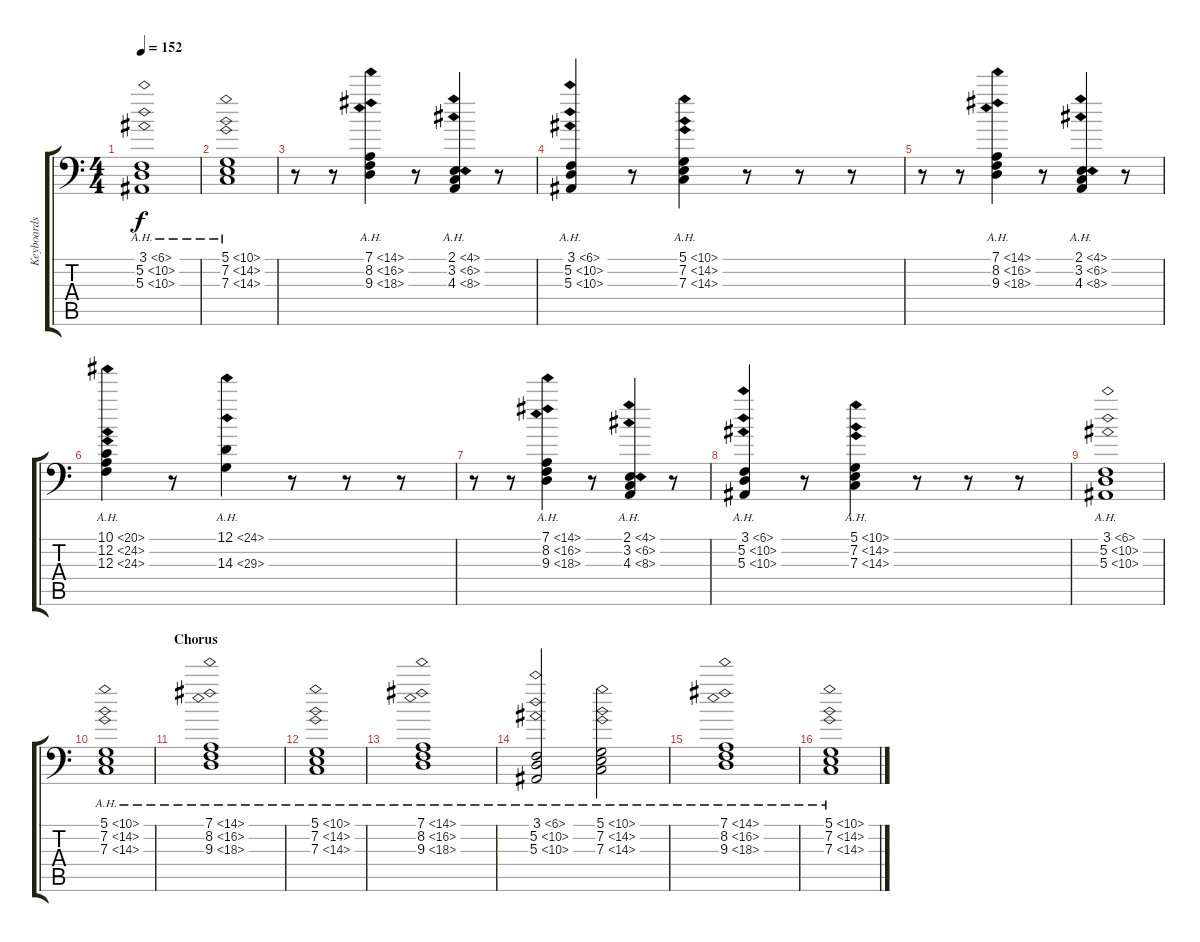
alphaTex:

\track ("Keyboards" "Keyboards") {instrument stringensemble1}
\staff {score tabs}
\tuning (D3 A2 F2 C2 G1 D1) {hide}
\ts (4 4)
\tempo 152
\clef f4
\ks c
(3.1{ah 3} 5.2{ah 5} 5.3{ah 5}).1{dy f} |
(5.1{ah 5} 7.2{ah 7} 7.3{ah 7}).1 |
r.8 r.8 (7.1{ah 7} 8.2{ah 8} 9.3{ah 9}).4 r.8 (2.1{ah 2} 3.2{ah 3} 4.3{ah 4}).4 r.8 |
(3.1{ah 3} 5.2{ah 5} 5.3{ah 5}).4 r.8 (5.1{ah 5} 7.2{ah 7} 7.3{ah 7}).4 r.8 r.8 r.8 |
r.8 r.8 (7.1{ah 7} 8.2{ah 8} 9.3{ah 9}).4 r.8 (2.1{ah 2} 3.2{ah 3} 4.3{ah 4}).4 r.8 |
(10.1{ah 10} 12.2{ah 12} 12.3{ah 12}).4 r.8 (12.1{ah 12} 14.3{ah 15}).4 r.8 r.8 r.8 |
r.8 r.8 (7.1{ah 7} 8.2{ah 8} 9.3{ah 9}).4 r.8 (2.1{ah 2} 3.2{ah 3} 4.3{ah 4}).4 r.8 |
(3.1{ah 3} 5.2{ah 5} 5.3{ah 5}).4 r.8 (5.1{ah 5} 7.2{ah 7} 7.3{ah 7}).4 r.8 r.8 r.8 |
(3.1{ah 3} 5.2{ah 5} 5.3{ah 5}).1 |
(5.1{ah 5} 7.2{ah 7} 7.3{ah 7}).1 |
\section ("" "Chorus")
(7.1{ah 7} 8.2{ah 8} 9.3{ah 9}).1 |
(5.1{ah 5} 7.2{ah 7} 7.3{ah 7}).1 |
(7.1{ah 7} 8.2{ah 8} 9.3{ah 9}).1 |
(3.1{ah 3} 5.2{ah 5} 5.3{ah 5}).2 (5.1{ah 5} 7.2{ah 7} 7.3{ah 7}).2 |
(7.1{ah 7} 8.2{ah 8} 9.3{ah 9}).1 |
(5.1{ah 5} 7.2{ah 7} 7.3{ah 7}).1
